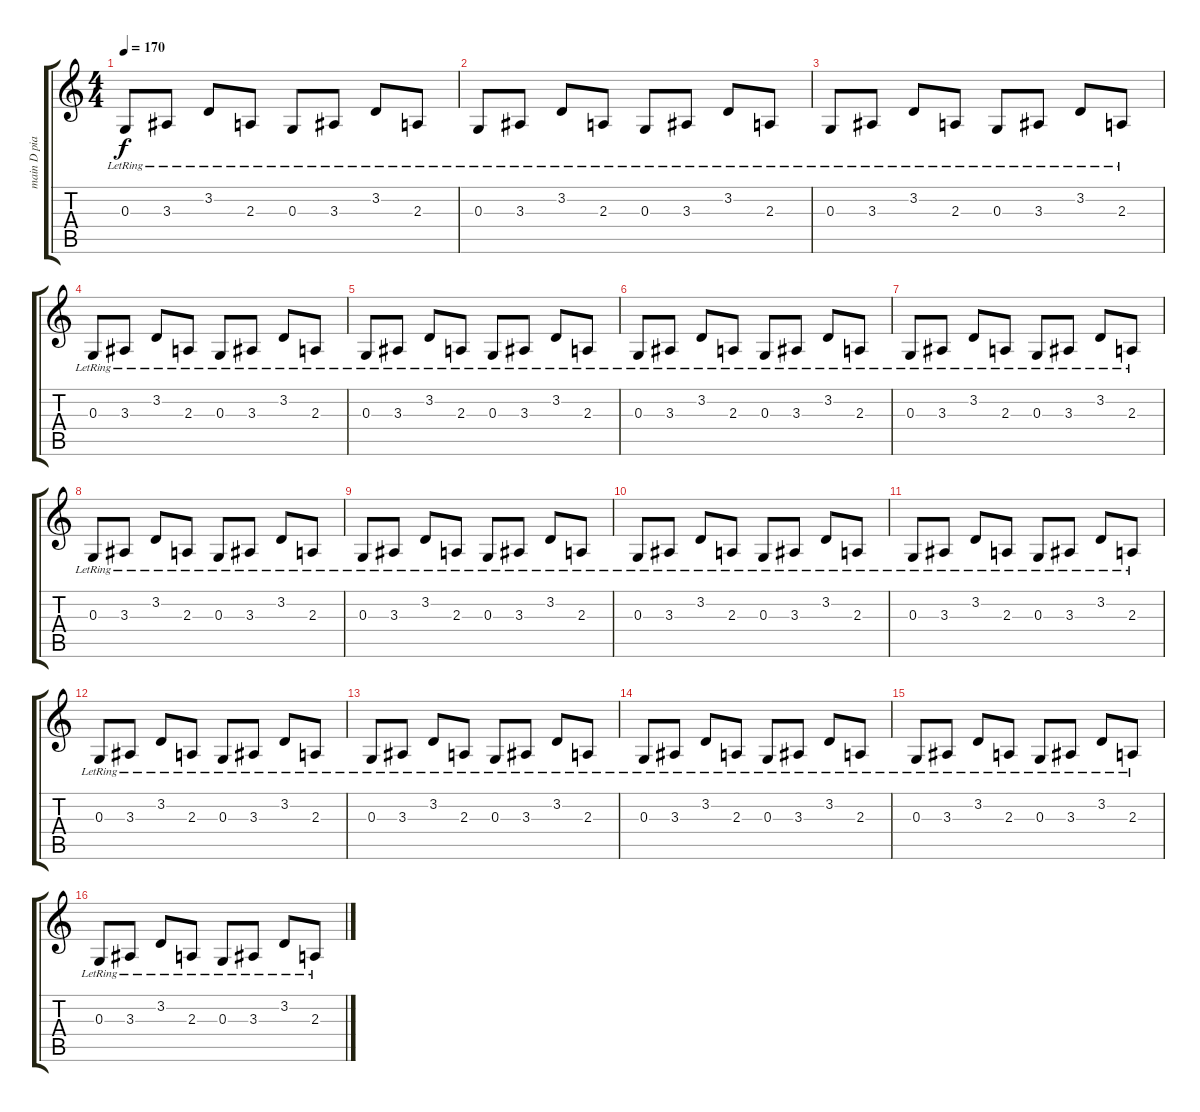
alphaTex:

\track ("main D piano" "main D pia") {instrument acousticgrandpiano}
\staff {score tabs}
\tuning (E4 B3 G3 D3 A2 E2) {hide}
\ts (4 4)
\tempo 170
\clef g2
\ks c
0.3{lr}.8{dy f} 3.3{lr}.8 3.2{lr}.8 2.3{lr}.8 0.3{lr}.8 3.3{lr}.8 3.2{lr}.8 2.3{lr}.8 |
0.3{lr}.8 3.3{lr}.8 3.2{lr}.8 2.3{lr}.8 0.3{lr}.8 3.3{lr}.8 3.2{lr}.8 2.3{lr}.8 |
0.3{lr}.8 3.3{lr}.8 3.2{lr}.8 2.3{lr}.8 0.3{lr}.8 3.3{lr}.8 3.2{lr}.8 2.3{lr}.8 |
0.3{lr}.8 3.3{lr}.8 3.2{lr}.8 2.3{lr}.8 0.3{lr}.8 3.3{lr}.8 3.2{lr}.8 2.3{lr}.8 |
0.3{lr}.8 3.3{lr}.8 3.2{lr}.8 2.3{lr}.8 0.3{lr}.8 3.3{lr}.8 3.2{lr}.8 2.3{lr}.8 |
0.3{lr}.8 3.3{lr}.8 3.2{lr}.8 2.3{lr}.8 0.3{lr}.8 3.3{lr}.8 3.2{lr}.8 2.3{lr}.8 |
0.3{lr}.8 3.3{lr}.8 3.2{lr}.8 2.3{lr}.8 0.3{lr}.8 3.3{lr}.8 3.2{lr}.8 2.3{lr}.8 |
0.3{lr}.8 3.3{lr}.8 3.2{lr}.8 2.3{lr}.8 0.3{lr}.8 3.3{lr}.8 3.2{lr}.8 2.3{lr}.8 |
0.3{lr}.8 3.3{lr}.8 3.2{lr}.8 2.3{lr}.8 0.3{lr}.8 3.3{lr}.8 3.2{lr}.8 2.3{lr}.8 |
0.3{lr}.8 3.3{lr}.8 3.2{lr}.8 2.3{lr}.8 0.3{lr}.8 3.3{lr}.8 3.2{lr}.8 2.3{lr}.8 |
0.3{lr}.8 3.3{lr}.8 3.2{lr}.8 2.3{lr}.8 0.3{lr}.8 3.3{lr}.8 3.2{lr}.8 2.3{lr}.8 |
0.3{lr}.8 3.3{lr}.8 3.2{lr}.8 2.3{lr}.8 0.3{lr}.8 3.3{lr}.8 3.2{lr}.8 2.3{lr}.8 |
0.3{lr}.8 3.3{lr}.8 3.2{lr}.8 2.3{lr}.8 0.3{lr}.8 3.3{lr}.8 3.2{lr}.8 2.3{lr}.8 |
0.3{lr}.8 3.3{lr}.8 3.2{lr}.8 2.3{lr}.8 0.3{lr}.8 3.3{lr}.8 3.2{lr}.8 2.3{lr}.8 |
0.3{lr}.8 3.3{lr}.8 3.2{lr}.8 2.3{lr}.8 0.3{lr}.8 3.3{lr}.8 3.2{lr}.8 2.3{lr}.8 |
0.3{lr}.8 3.3{lr}.8 3.2{lr}.8 2.3{lr}.8 0.3{lr}.8 3.3{lr}.8 3.2{lr}.8 2.3{lr}.8
